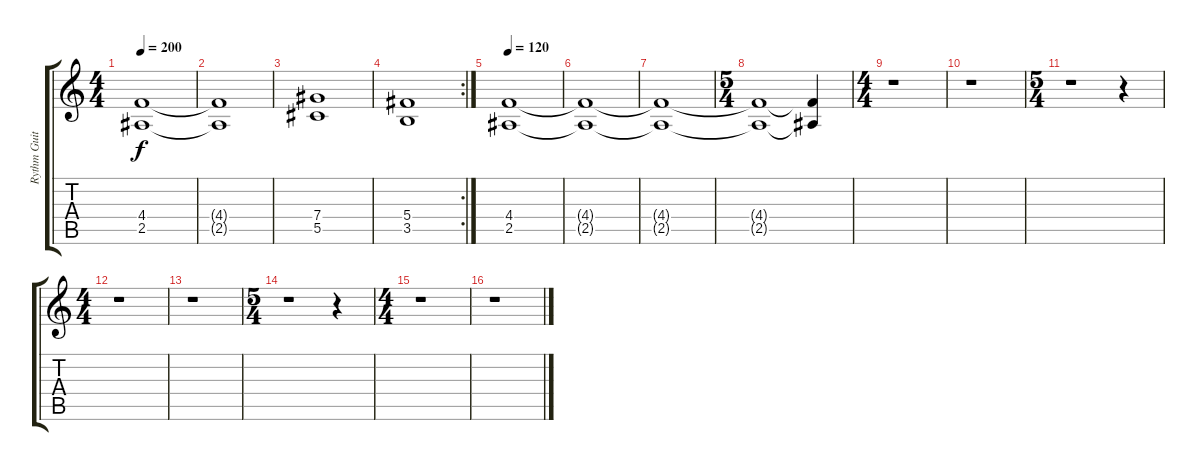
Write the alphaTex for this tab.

\track ("Rythm Guitar" "Rythm Guit") {instrument distortionguitar}
\staff {score tabs}
\tuning (Eb4 Bb3 Gb3 Db3 Ab2 Eb2) {hide}
\ts (4 4)
\tempo 200
\clef g2
\ks c
(4.4 2.5).1{dy f} |
(4.4{t} 2.5{t}).1 |
(7.4 5.5).1 |
\rc 2
(5.4 3.5).1 |
\tempo 120
(4.4 2.5).1{volume 8} |
(4.4{t} 2.5{t}).1 |
(4.4{t} 2.5{t}).1 |
\ts (5 4)
(4.4{t} 2.5{t}).1 (4.4{t} 2.5{t}).4 |
\ts (4 4)
r.1 |
r.1 |
\ts (5 4)
r.1 r.4 |
\ts (4 4)
r.1 |
r.1 |
\ts (5 4)
r.1 r.4 |
\ts (4 4)
r.1 |
r.1
